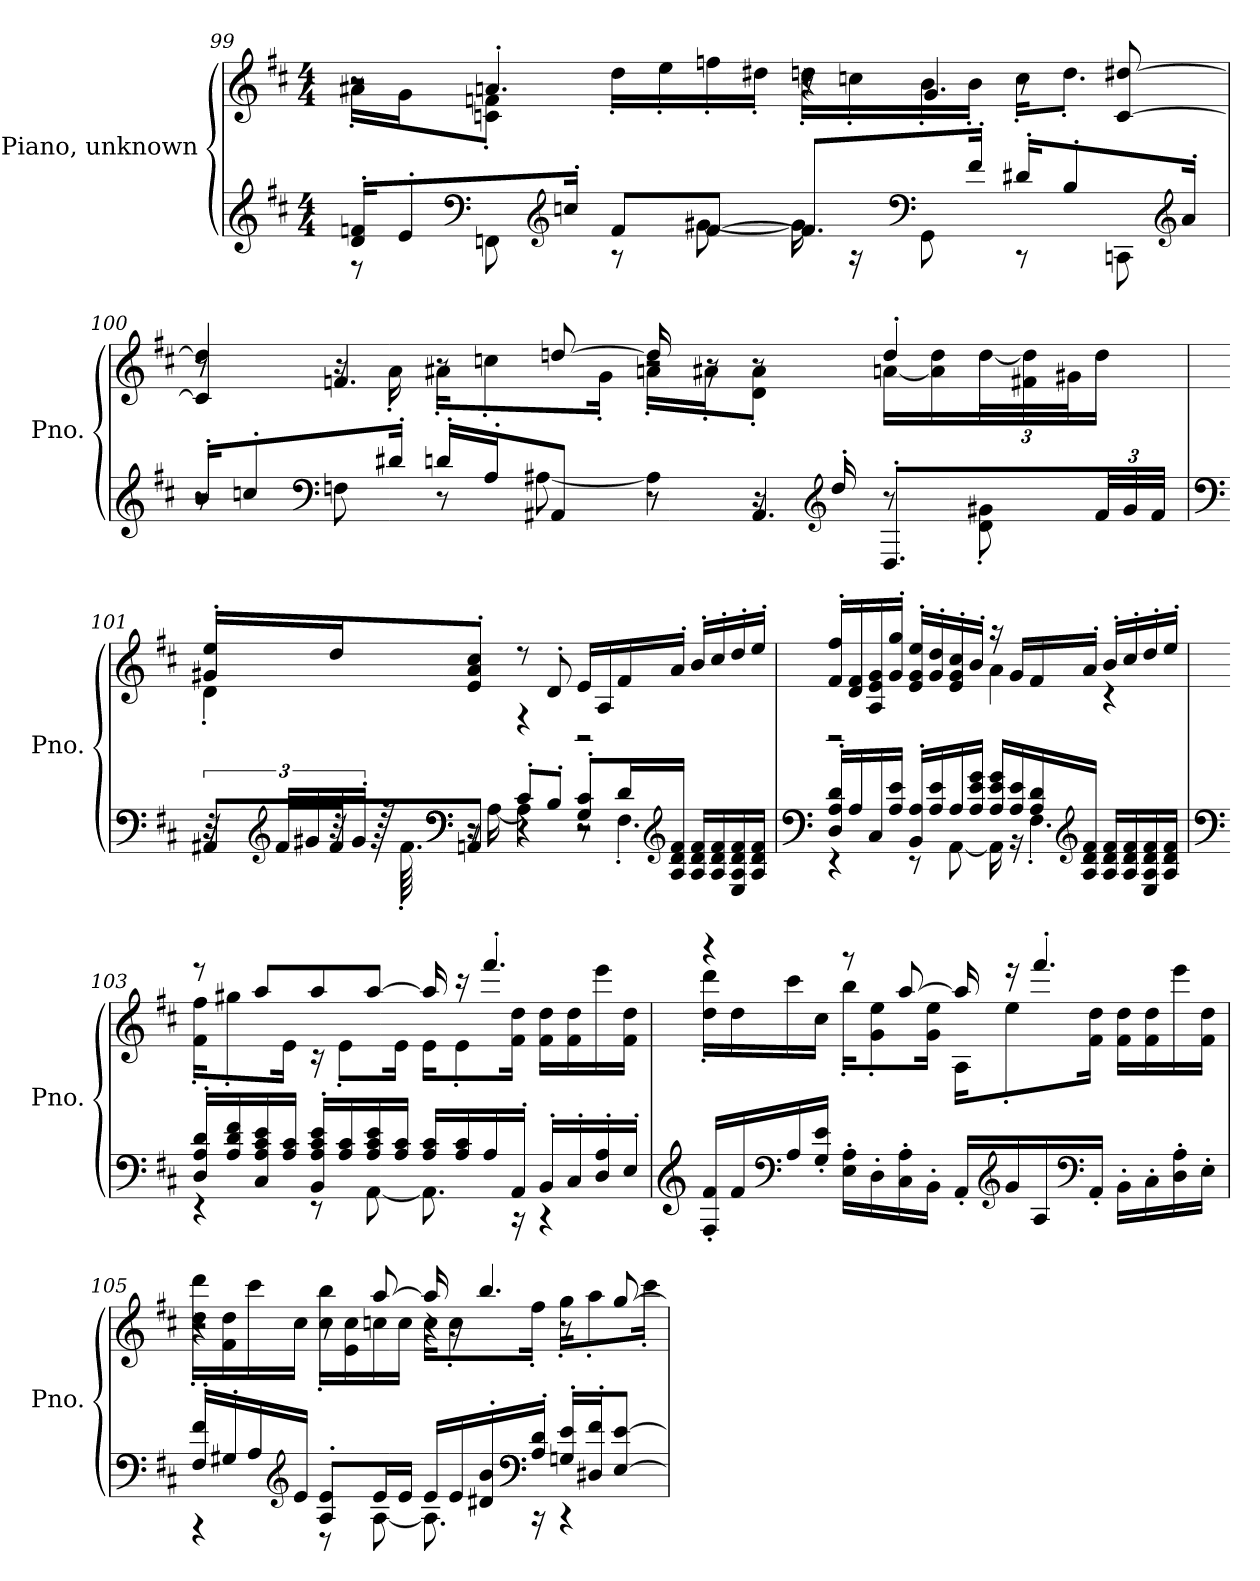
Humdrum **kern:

**kern	**kern
*part1	*part1
*staff2	*staff1
*I"Piano, unknown	*
*I'Pno.	*
!!LO:LB:g=z
*clefG2	*clefG2
*k[f#c#]	*k[f#c#]
*M4/4	*M4/4
=99	=99
*^	*^
*	*	*	*^
16d/' 16fn/'KL	8r	2r	16a#X'\LL	8r
8e'/	.	.	16g\J	.
*clefF4	*	*	*	*
.	8FFn\	.	8cn\' 8fn\'J	4.an'/
*clefG2	*	*	*	*
16ccn'/Jk	.	.	.	.
8f/L	8r	.	16dd'\LL	.
.	.	.	16ee'\	.
[8f/J	[8g#X\	.	16ffn'\	.
.	.	.	16dd#X'\JJ	.
8.f/L]	16g#\]	4r	16ddn'\LL	8r
.	16r	.	16ccn'\	.
*clefF4	*	*	*	*
.	8GG\	.	16b'\	4.g/
16f'/Jk	.	.	16b'\JJ	.
16d#X'/KL	8r	8r	16cc'\KL	.
8B'/	.	.	8.dd'\J	.
.	8CCn\	[8c/ [8dd#X/	.	.
*clefG2	*	*	*	*
16a'/Jk	.	.	.	.
!!LO:LB:g=z	!!	!!
=100	=100	=100	=100	=100
*	*^	*	*	*
16b'/KL	8r	2r	4c/] 4dd#/]	8r	8r
8ccn'/	.	.	.	.	.
*clefF4	*	*	*	*	*
.	8Fn\	.	.	16r	4.fn/
16d#X'/Jk	.	.	.	16a'\	.
16dn'/LL	8r	.	8r	16a#X'\KL	.
16A'/J	.	.	.	8ccn'\	.
8AA#X/J	[8A#X\	.	[8ddn/	.	.
.	.	.	.	16g'\Jk	.
8r	4A#\]	8r	16dd/]	16an'\LL	2r
.	.	.	16r	16a#X'\J	.
16r	.	4.AA#/	8r	8d\' 8a#\'J	.
*clefG2	*	*	*	*	*
16dd'/	.	.	.	.	.
8.D'/L	8r	.	4dd'/	[16an\LL	.
.	.	.	.	16a\] 16dd\	.
*	*	*	*	*Xbrackettup	*
.	8d\' 8g#X\'	.	.	[48dd\L	.
.	.	.	.	48f#X\ 48dd\]	.
.	.	.	.	48g#X\J	.
*Xbrackettup	*	*	*	*	*
48f#/LL	.	.	.	16dd\JJ	.
48g#/	.	.	.	.	.
48f#/JJJ	.	.	.	.	.
*	*	*	*v	*v	*v
!!LO:LB:g=z
=101	=101	=101	=101
*clefF4	*	*	*
*brackettup	*	*	*
*	*	*	*^
48r	16r	8AA#X/L	16g#X/' 16ee/'LL	4d'\
*clefG2	*	*	*	*
48f#/LLL	.	.	.	.
48g#X/	.	.	.	.
48f#/J	32r	.	16dd/J	.
24g#'/JJ	.	.	.	.
.	128r	.	.	.
.	64.f#'\	.	.	.
*clefF4	*	*	*	*
8r	16r	8AAn/J	8e/' 8a/' 8cc#/'J	.
.	[16A\	.	.	.
8c#'/L	4A\]	4r	8r	4r
8B'/J	.	.	8d'/	.
8G/' 8c#/'L	8r	2r	16e/LL	2r
.	.	.	16A/	.
16d/L	4.F#'\	.	16f#/	.
*clefG2	*	*	*	*
16A/ 16d/ 16f#/JJ	.	.	16a'/JJ	.
16A/ 16d/ 16f#/LL	.	.	16b'/LL	.
16A/ 16d/ 16f#/	.	.	16cc#'/	.
16E/ 16A/ 16d/ 16f#/	.	.	16dd'/	.
16A/ 16d/ 16f#/JJ	.	.	16ee'/JJ	.
*v	*v	*v	*	*
!!LO:LB:g=z	!!
=102	=102	=102
*clefF4	*	*
*^	*	*
16D/' 16A/' 16d/'LL	4r	16f#/' 16ff#/'LL	2r
16A/	.	16d/ 16f#/	.
16C#/	.	16A/ 16e/ 16g/	.
16A/ 16e/JJ	.	16g/' 16gg/'JJ	.
16BB/' 16A/'LL	8r	16e/' 16g/' 16ee/'LL	.
16A/ 16e/	.	16g/' 16dd/'	.
16A/	[8AA\	16e/' 16g/' 16cc#/'	.
16A/ 16e/ 16g/JJ	.	16b'/JJ	.
16A/ 16e/ 16g/LL	16AA\]	16r	4a\
16A/ 16e/	16r	16g/LL	.
16A/ 16d/	4.F#'\	16f#/	.
*clefG2	*	*	*
16A/ 16d/ 16f#/JJ	.	16a'/JJ	.
16A/ 16d/ 16f#/LL	.	16b'/LL	4r
16A/ 16d/ 16f#/	.	16cc#'/	.
16E/ 16A/ 16d/ 16f#/	.	16dd'/	.
16A/ 16d/ 16f#/JJ	.	16ee'/JJ	.
=103	=103	=103	=103
*clefF4	*	*	*
16D/' 16A/' 16d/'LL	4r	8r	16f#\' 16ff#\'KL
16A/ 16d/ 16f#/	.	.	8gg#X'\
16C#/ 16A/ 16c#/ 16e/	.	8aa/L	.
16A/ 16c#/JJ	.	.	16e\Jk
16BB/' 16A/' 16c#/' 16e/'LL	8r	8aa/	16r
16A/ 16c#/	.	.	8e'\L
16A/ 16c#/ 16e/	[8AA\	[8aa/J	.
16A/ 16c#/JJ	.	.	16e\Jk
16A/ 16c#/LL	8.AA\]	16aa/]	16e\KL
16A/ 16c#/	.	16r	8e'\
16A/	.	4.fff#'/	.
16AA'/JJ	16r	.	16f#\ 16dd\Jk
16BB'/LL	4r	.	16f#\ 16dd\LL
16C#'/	.	.	16f#\ 16dd\
16D/' 16A/'	.	.	16eee\
16E'/JJ	.	.	16f#\ 16dd\JJ
*v	*v	*	*
!!LO:PB:g=z	!!
=104	=104	=104
*clefG2	*	*
16F#/' 16f#/'LL	4r	16dd\' 16ddd\'LL
16f#/	.	16dd\
*clefF4	*	*
16A/	.	16ccc#\
16G/' 16e/'JJ	.	16cc#\JJ
16E\' 16A\'LL	8r	16bb'\KL
16D'\	.	8g\' 8ee\'
16C#\' 16A\'	[8aa/	.
16BB'\JJ	.	16g\ 16ee\Jk
16AA'/LL	16aa/]	16A\KL
*clefG2	*	*
16g/	16r	8ee'\
16A/	4.fff#'/	.
*clefF4	*	*
16AA'/JJ	.	16f#\ 16dd\Jk
16BB'\LL	.	16f#\ 16dd\LL
16C#'\	.	16f#\ 16dd\
16D\' 16A\'	.	16eee\
16E'\JJ	.	16f#\ 16dd\JJ
!!LO:LB:g=z
=105	=105	=105
*^	*	*^
16F#/' 16f#/'LL	4r	4r	16dd\' 16ddd\'LL	2r
16G#X'/	.	.	16f#\ 16dd\	.
16A/	.	.	16ccc#\	.
*clefG2	*	*	*	*
16e/JJ	.	.	16cc#\JJ	.
8A/' 8e/'L	8r	8r	16cc#\' 16bb\'LL	.
.	.	.	16e\ 16cc#\	.
16e/L	[8A\	[8aa/	16ccn\	.
16e/JJ	.	.	16cc\JJ	.
16e/LL	8.A\]	16aa/]	16cc\KL	4r
16e/	.	16r	8cc'\	.
16d#X/' 16b/'	.	4.bb/	.	.
*clefF4	*	*	*	*
16A/' 16d#/'JJ	16r	.	16ff#'\Jk	.
16Gn/' 16e/'LL	4r	.	16gg'\KL	8r
16D#X/' 16f#/'J	.	.	8aa'\	.
[8E/ [8e/J	.	.	.	[8gg/
.	.	.	16ccc#'\Jk	.
*v	*v	*	*	*
*	*v	*v	*v
=	=
*-	*-
